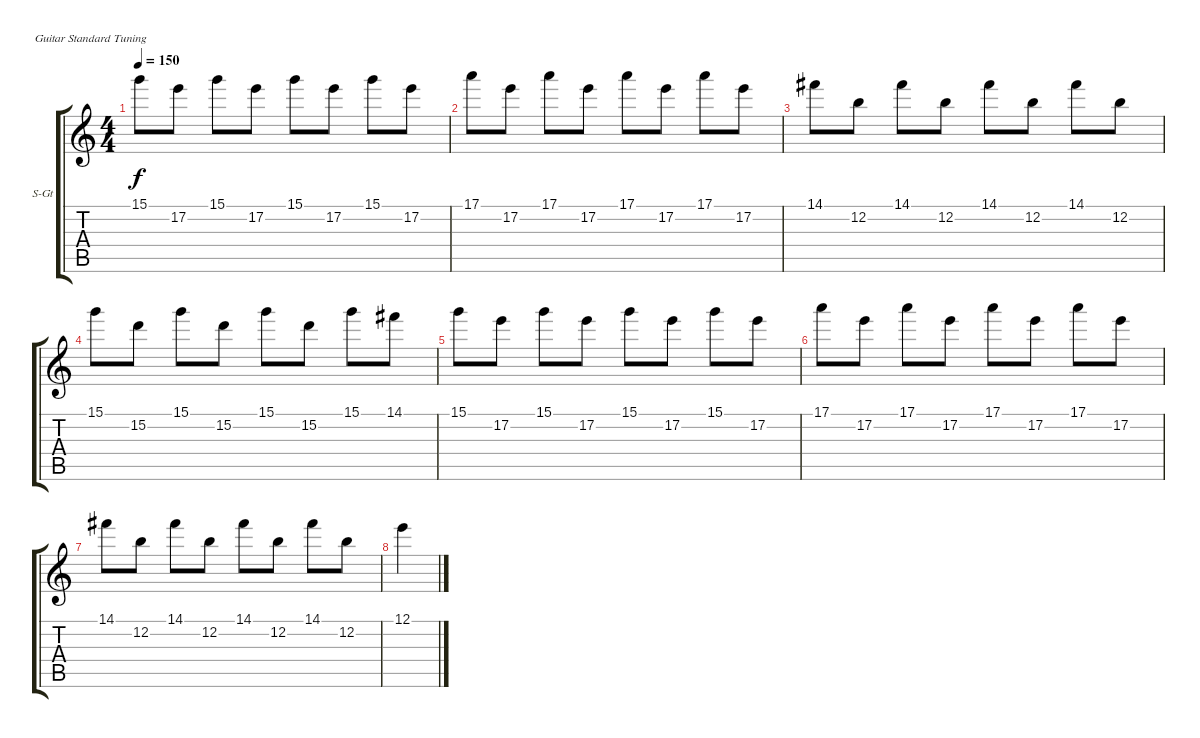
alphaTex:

\bracketExtendMode groupsimilarinstruments
\firstSystemTrackNameOrientation horizontal
\otherSystemsTrackNameOrientation horizontal
\track ("Keyboard" "S-Gt") {instrument churchorgan}
\staff {score tabs}
\tuning (E4 B3 G3 D3 A2 E2)
\displaytranspose 12
\ts (4 4)
\tempo 150
\clef g2
\ks c
15.1.8{dy f} 17.2.8 15.1.8 17.2.8 15.1.8 17.2.8 15.1.8 17.2.8 |
17.1.8 17.2.8 17.1.8 17.2.8 17.1.8 17.2.8 17.1.8 17.2.8 |
14.1.8 12.2.8 14.1.8 12.2.8 14.1.8 12.2.8 14.1.8 12.2.8 |
15.1.8 15.2.8 15.1.8 15.2.8 15.1.8 15.2.8 15.1.8 14.1.8 |
15.1.8 17.2.8 15.1.8 17.2.8 15.1.8 17.2.8 15.1.8 17.2.8 |
17.1.8 17.2.8 17.1.8 17.2.8 17.1.8 17.2.8 17.1.8 17.2.8 |
14.1.8 12.2.8 14.1.8 12.2.8 14.1.8 12.2.8 14.1.8 12.2.8 |
12.1.4
